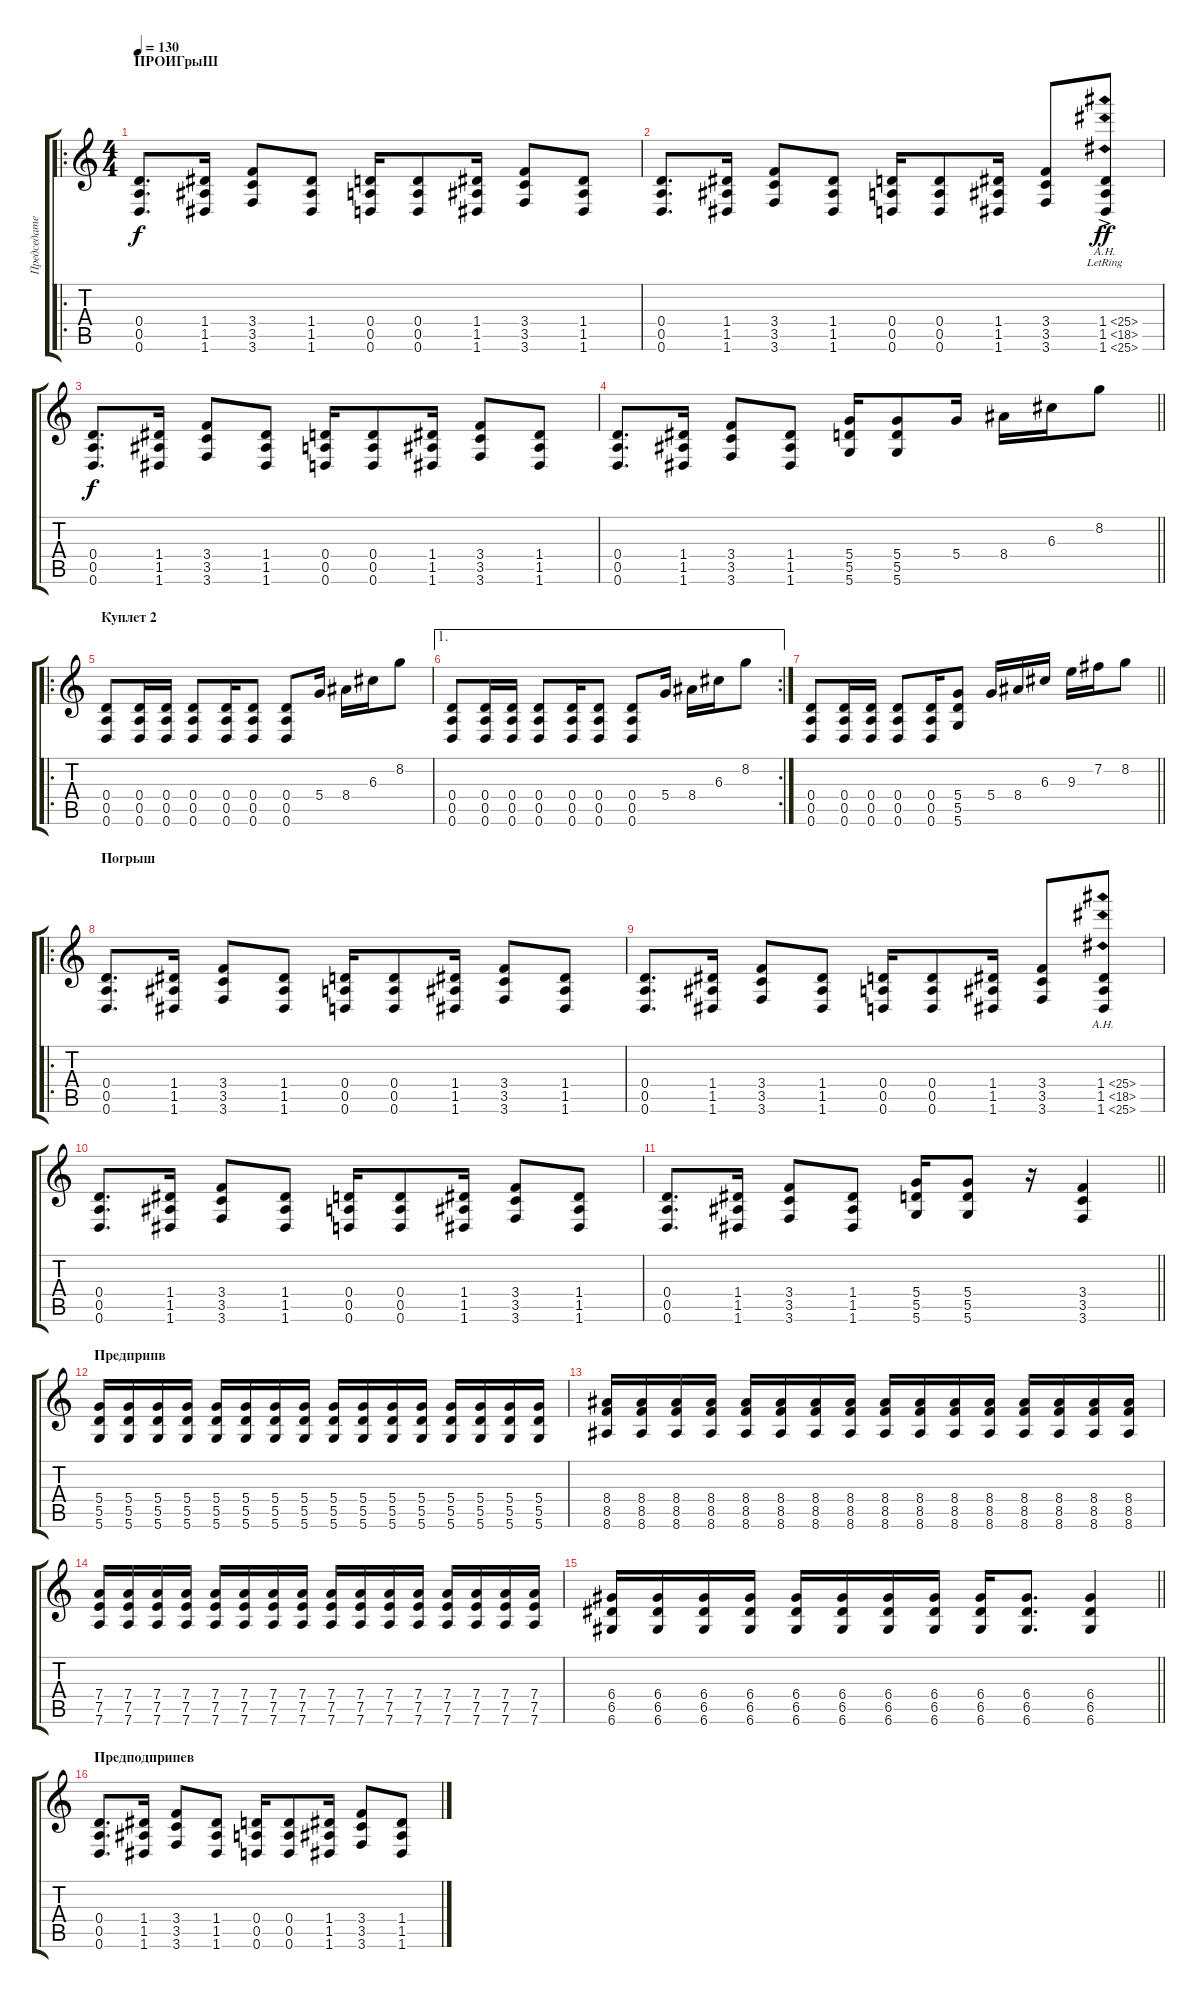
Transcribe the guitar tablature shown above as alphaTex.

\track ("Председатель" "Председате") {instrument distortionguitar}
\staff {score tabs}
\tuning (E4 B3 G3 D3 A2 D2) {hide}
\ro
\ts (4 4)
\section ("" "ПРОИГрыШ")
\tempo 130
\clef g2
\ks c
(0.4 0.5 0.6).8{d dy f} (1.4 1.5 1.6).16 (3.4 3.5 3.6).8 (1.4 1.5 1.6).8 (0.4 0.5 0.6).16 (0.4 0.5 0.6).8 (1.4 1.5 1.6).16 (3.4 3.5 3.6).8 (1.4 1.5 1.6).8 |
(0.4 0.5 0.6).8{d} (1.4 1.5 1.6).16 (3.4 3.5 3.6).8 (1.4 1.5 1.6).8 (0.4 0.5 0.6).16 (0.4 0.5 0.6).8 (1.4 1.5 1.6).16 (3.4 3.5 3.6).8 (1.4{ah 24 ac lr} 1.5{ah 17 ac lr} 1.6{ah 24 ac lr}).8{dy ff} |
(0.4 0.5 0.6).8{d dy f} (1.4 1.5 1.6).16 (3.4 3.5 3.6).8 (1.4 1.5 1.6).8 (0.4 0.5 0.6).16 (0.4 0.5 0.6).8 (1.4 1.5 1.6).16 (3.4 3.5 3.6).8 (1.4 1.5 1.6).8 |
\barLineRight lightlight
(0.4 0.5 0.6).8{d} (1.4 1.5 1.6).16 (3.4 3.5 3.6).8 (1.4 1.5 1.6).8 (5.4 5.5 5.6).16 (5.4 5.5 5.6).8 5.4.16 8.4.16 6.3.16 8.2.8 |
\ro
\section ("" "Куплет 2")
(0.4 0.5 0.6).8 (0.4 0.5 0.6).16 (0.4 0.5 0.6).16 (0.4 0.5 0.6).8 (0.4 0.5 0.6).16 (0.4 0.5 0.6).8 (0.4 0.5 0.6).8 5.4.16 8.4.16 6.3.16 8.2.8 |
\ae 1
\rc 2
(0.4 0.5 0.6).8 (0.4 0.5 0.6).16 (0.4 0.5 0.6).16 (0.4 0.5 0.6).8 (0.4 0.5 0.6).16 (0.4 0.5 0.6).8 (0.4 0.5 0.6).8 5.4.16 8.4.16 6.3.16 8.2.8 |
\barLineRight lightlight
(0.4 0.5 0.6).8 (0.4 0.5 0.6).16 (0.4 0.5 0.6).16 (0.4 0.5 0.6).8 (0.4 0.5 0.6).16 (5.4 5.5 5.6).8 5.4.16 8.4.16 6.3.16 9.3.16 7.2.16 8.2.8 |
\ro
\section ("" "Погрыш")
(0.4 0.5 0.6).8{d} (1.4 1.5 1.6).16 (3.4 3.5 3.6).8 (1.4 1.5 1.6).8 (0.4 0.5 0.6).16 (0.4 0.5 0.6).8 (1.4 1.5 1.6).16 (3.4 3.5 3.6).8 (1.4 1.5 1.6).8 |
(0.4 0.5 0.6).8{d} (1.4 1.5 1.6).16 (3.4 3.5 3.6).8 (1.4 1.5 1.6).8 (0.4 0.5 0.6).16 (0.4 0.5 0.6).8 (1.4 1.5 1.6).16 (3.4 3.5 3.6).8 (1.4{ah 24} 1.5{ah 17} 1.6{ah 24}).8 |
(0.4 0.5 0.6).8{d} (1.4 1.5 1.6).16 (3.4 3.5 3.6).8 (1.4 1.5 1.6).8 (0.4 0.5 0.6).16 (0.4 0.5 0.6).8 (1.4 1.5 1.6).16 (3.4 3.5 3.6).8 (1.4 1.5 1.6).8 |
\barLineRight lightlight
(0.4 0.5 0.6).8{d} (1.4 1.5 1.6).16 (3.4 3.5 3.6).8 (1.4 1.5 1.6).8 (5.4 5.5 5.6).16 (5.4 5.5 5.6).8 r.16 (3.4 3.5 3.6).4 |
\section ("" "Предприпв")
(5.4 5.5 5.6).16 (5.4 5.5 5.6).16 (5.4 5.5 5.6).16 (5.4 5.5 5.6).16 (5.4 5.5 5.6).16 (5.4 5.5 5.6).16 (5.4 5.5 5.6).16 (5.4 5.5 5.6).16 (5.4 5.5 5.6).16 (5.4 5.5 5.6).16 (5.4 5.5 5.6).16 (5.4 5.5 5.6).16 (5.4 5.5 5.6).16 (5.4 5.5 5.6).16 (5.4 5.5 5.6).16 (5.4 5.5 5.6).16 |
(8.4 8.5 8.6).16 (8.4 8.5 8.6).16 (8.4 8.5 8.6).16 (8.4 8.5 8.6).16 (8.4 8.5 8.6).16 (8.4 8.5 8.6).16 (8.4 8.5 8.6).16 (8.4 8.5 8.6).16 (8.4 8.5 8.6).16 (8.4 8.5 8.6).16 (8.4 8.5 8.6).16 (8.4 8.5 8.6).16 (8.4 8.5 8.6).16 (8.4 8.5 8.6).16 (8.4 8.5 8.6).16 (8.4 8.5 8.6).16 |
(7.4 7.5 7.6).16 (7.4 7.5 7.6).16 (7.4 7.5 7.6).16 (7.4 7.5 7.6).16 (7.4 7.5 7.6).16 (7.4 7.5 7.6).16 (7.4 7.5 7.6).16 (7.4 7.5 7.6).16 (7.4 7.5 7.6).16 (7.4 7.5 7.6).16 (7.4 7.5 7.6).16 (7.4 7.5 7.6).16 (7.4 7.5 7.6).16 (7.4 7.5 7.6).16 (7.4 7.5 7.6).16 (7.4 7.5 7.6).16 |
\barLineRight lightlight
(6.4 6.5 6.6).16 (6.4 6.5 6.6).16 (6.4 6.5 6.6).16 (6.4 6.5 6.6).16 (6.4 6.5 6.6).16 (6.4 6.5 6.6).16 (6.4 6.5 6.6).16 (6.4 6.5 6.6).16 (6.4 6.5 6.6).16 (6.4 6.5 6.6).8{d} (6.4 6.5 6.6).4 |
\section ("" "Предподприпев")
(0.4 0.5 0.6).8{d} (1.4 1.5 1.6).16 (3.4 3.5 3.6).8 (1.4 1.5 1.6).8 (0.4 0.5 0.6).16 (0.4 0.5 0.6).8 (1.4 1.5 1.6).16 (3.4 3.5 3.6).8 (1.4 1.5 1.6).8
